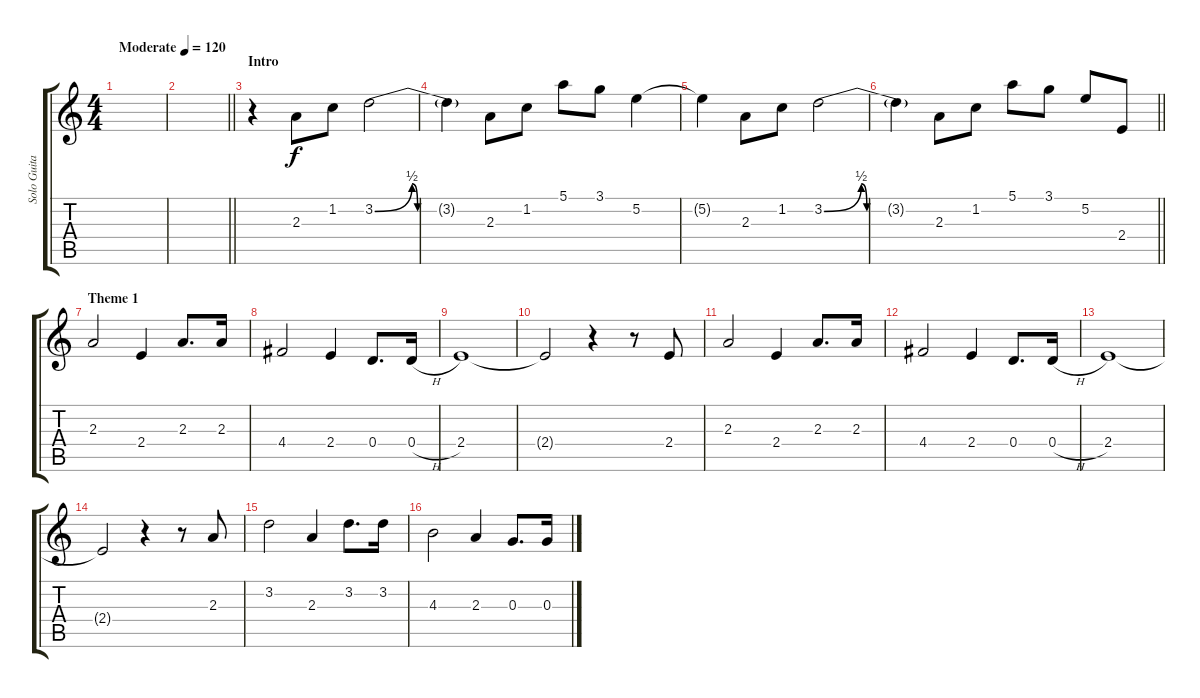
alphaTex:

\track ("Solo Guitar" "Solo Guita") {instrument acousticguitarsteel}
\staff {score tabs}
\tuning (E4 B3 G3 D3 A2 E2) {hide}
\ts (4 4)
\tempo (120 "Moderate")
\clef g2
\ks c
|
\barLineRight lightlight
|
\section ("" "Intro")
r.4 2.3.8 1.2.8 3.2{be (custom 0 0 20 2 23 0 35 0 60 0)}.2 |
3.2{t}.4 2.3.8 1.2.8 5.1.8 3.1.8 5.2.4 |
5.2{t}.4 2.3.8 1.2.8 3.2{be (custom 0 0 20 2 23 0 35 0 60 0)}.2 |
\barLineRight lightlight
3.2{t}.4 2.3.8 1.2.8 5.1.8 3.1.8 5.2.8 2.4.8 |
\section ("" "Theme 1")
2.3.2 2.4.4 2.3.8{d} 2.3.16 |
4.4.2 2.4.4 0.4.8{d} 0.4{h}.16 |
2.4.1 |
2.4{t}.2 r.4 r.8 2.4.8 |
2.3.2 2.4.4 2.3.8{d} 2.3.16 |
4.4.2 2.4.4 0.4.8{d} 0.4{h}.16 |
2.4.1 |
2.4{t}.2 r.4 r.8 2.3.8 |
3.2.2 2.3.4 3.2.8{d} 3.2.16 |
4.3.2 2.3.4 0.3.8{d} 0.3{h}.16
